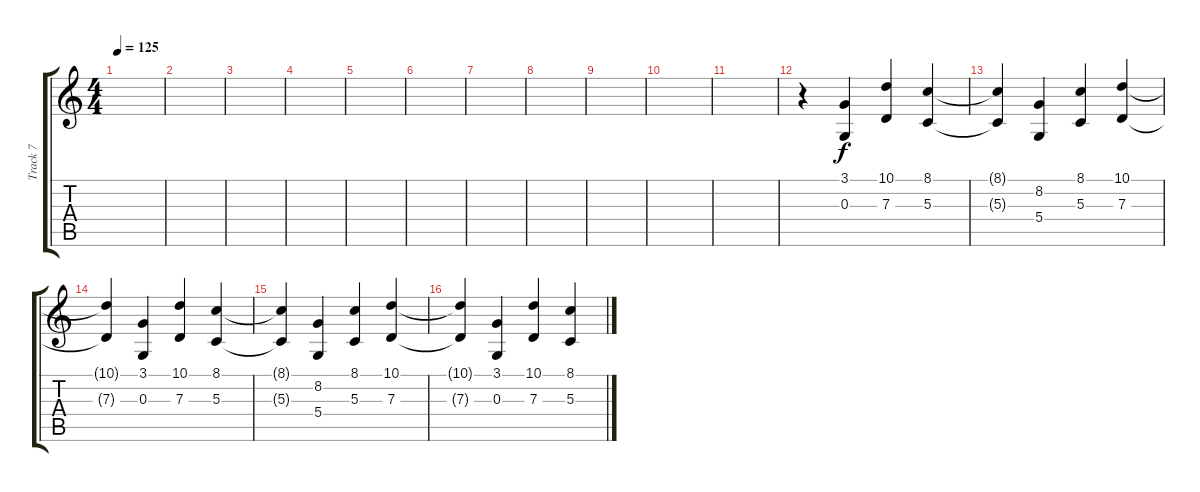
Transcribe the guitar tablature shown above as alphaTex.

\track ("Track 7" "Track 7") {instrument stringensemble1}
\staff {score tabs}
\tuning (E4 B3 G3 D3 A2 E2) {hide}
\ts (4 4)
\tempo 125
\clef g2
\ks c
|
|
|
|
|
|
|
|
|
|
|
r.4 (3.1 0.3).4 (10.1 7.3).4 (8.1 5.3).4 |
(8.1{t} 5.3{t}).4{volume 8} (8.2 5.4).4 (8.1 5.3).4 (10.1 7.3).4 |
(10.1{t} 7.3{t}).4{volume 13} (3.1 0.3).4 (10.1 7.3).4 (8.1 5.3).4 |
(8.1{t} 5.3{t}).4{volume 8} (8.2 5.4).4 (8.1 5.3).4 (10.1 7.3).4 |
(10.1{t} 7.3{t}).4{volume 15} (3.1 0.3).4 (10.1 7.3).4 (8.1 5.3).4
